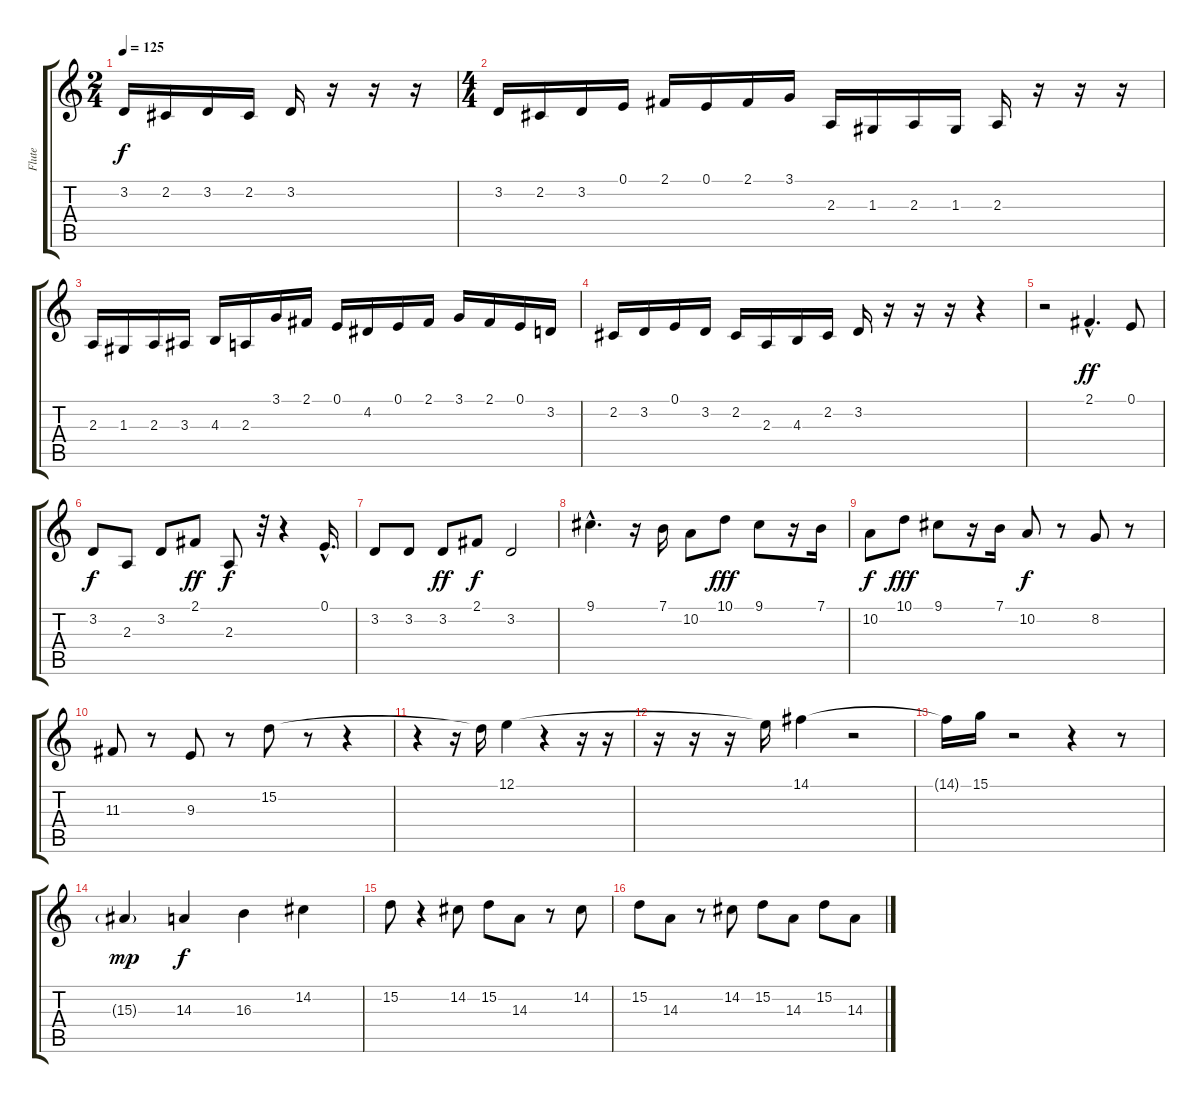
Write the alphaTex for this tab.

\track ("Flute" "Flute") {instrument flute}
\staff {score tabs}
\tuning (E4 B3 G3 D3 A2 E2) {hide}
\ts (2 4)
\tempo 125
\clef g2
\ks c
3.2.16{dy f instrument flute} 2.2.16 3.2.16 2.2.16 3.2.16 r.16 r.16 r.16 |
\ts (4 4)
3.2.16 2.2.16 3.2.16 0.1.16 2.1.16 0.1.16 2.1.16 3.1.16 2.3.16 1.3.16 2.3.16 1.3.16 2.3.16 r.16 r.16 r.16 |
2.3.16 1.3.16 2.3.16 3.3.16 4.3.16 2.3.16 3.1.16 2.1.16 0.1.16 4.2.16 0.1.16 2.1.16 3.1.16 2.1.16 0.1.16 3.2.16 |
2.2.16 3.2.16 0.1.16 3.2.16 2.2.16 2.3.16 4.3.16 2.2.16 3.2.16 r.16 r.16 r.16 r.4 |
r.2 2.1{hac}.4{d dy ff} 0.1.8 |
3.2.8{dy f} 2.3.8 3.2.8 2.1.8{dy ff} 2.3.8{dy f} r.32 r.4 0.1{hac}.16{d} |
3.2.8 3.2.8 3.2.8{dy ff} 2.1.8{dy f} 3.2.2 |
9.1{hac}.4{d} r.16 7.1.16 10.2.8 10.1.8{dy fff} 9.1.8 r.16 7.1.16 |
10.2.8{dy f} 10.1.8{dy fff} 9.1.8 r.16 7.1.16 10.2.8{dy f} r.8 8.2.8 r.8 |
11.3.8 r.8 9.3.8 r.8 15.2.8 r.8 r.4 |
r.4 r.16 15.2{t}.16 12.1.4 r.4 r.16 r.16 |
r.16 r.16 r.16 12.1{t}.16 14.1.4 r.2 |
14.1{t}.16 15.1.16 r.2 r.4 r.8 |
15.3{g}.4{dy mp} 14.3.4{dy f} 16.3.4 14.2.4 |
15.2.8 r.4 14.2.8 15.2.8 14.3.8 r.8 14.2.8 |
15.2.8 14.3.8 r.8 14.2.8 15.2.8 14.3.8 15.2.8 14.3.8
